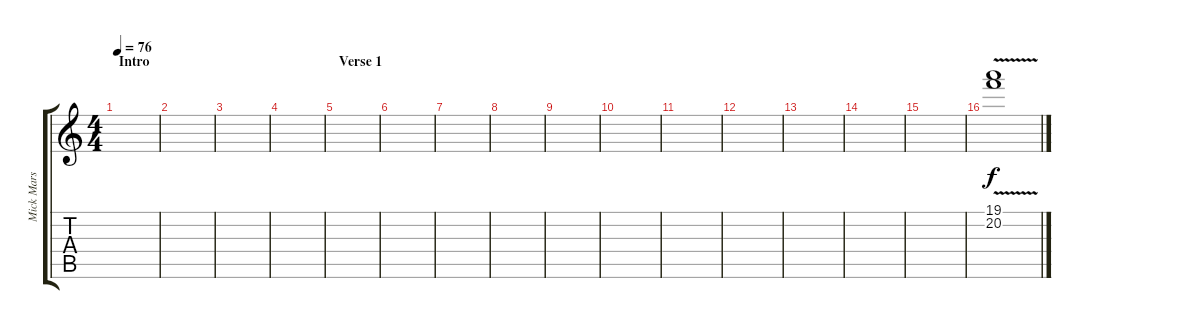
\track ("Mick Mars Lead" "Mick Mars ") {instrument distortionguitar}
\staff {score tabs}
\tuning (D4 A3 F3 C3 G2 D2) {hide}
\ts (4 4)
\section ("" "Intro")
\tempo 76
\clef g2
\ks c
|
|
|
|
\section ("" "Verse 1")
|
|
|
|
|
|
|
|
|
|
|
(19.1{v} 20.2{v}).1
